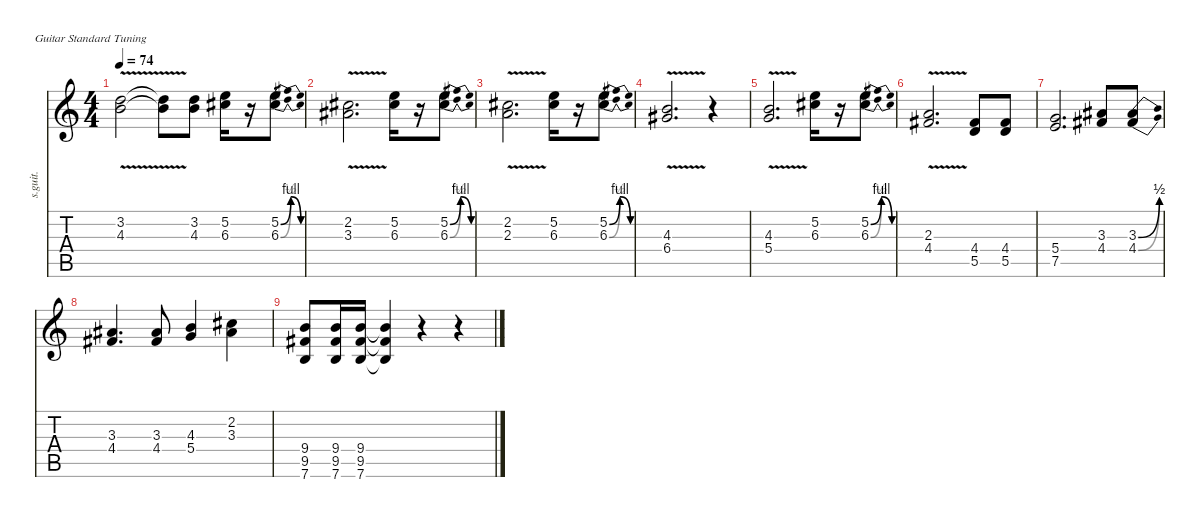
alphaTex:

\defaultSystemsLayout 4
\hideDynamics
\bracketExtendMode nobrackets
\track ("Felder, Walsh - Lead Guitars" "s.guit.") {instrument distortionguitar}
\staff {score tabs}
\tuning (E4 B3 G3 D3 A2 E2)
\ts (4 4)
\tempo 74
\clef g2
\ks c
(3.2{v} 4.3{v}).2{lyrics (0 "") lyrics (1 "") lyrics (2 "") lyrics (3 "") lyrics (4 "") dy f} (3.2{v t} 4.3{v t}).8{lyrics (0 "") lyrics (1 "") lyrics (2 "") lyrics (3 "") lyrics (4 "")} (3.2 4.3).8{lyrics (0 "") lyrics (1 "") lyrics (2 "") lyrics (3 "") lyrics (4 "")} (5.2 6.3{acc #}).16{lyrics (0 "") lyrics (1 "") lyrics (2 "") lyrics (3 "") lyrics (4 "")} r.16 (5.2{be (bendrelease 0 0 30 4 30 4 60 0)} 6.3{be (bendrelease 0 0 30 2 30 2 60 0) acc #}).8{lyrics (0 "") lyrics (1 "") lyrics (2 "") lyrics (3 "") lyrics (4 "")} |
(2.2{v acc #} 3.3{v acc #}).2{d lyrics (0 "") lyrics (1 "") lyrics (2 "") lyrics (3 "") lyrics (4 "")} (5.2 6.3{acc #}).16{lyrics (0 "") lyrics (1 "") lyrics (2 "") lyrics (3 "") lyrics (4 "")} r.16 (5.2{be (bendrelease 0 0 30 4 30 4 60 0)} 6.3{be (bendrelease 0 0 30 2 30 2 60 0) acc #}).8{lyrics (0 "") lyrics (1 "") lyrics (2 "") lyrics (3 "") lyrics (4 "")} |
(2.2{v acc #} 2.3{v}).2{d lyrics (0 "") lyrics (1 "") lyrics (2 "") lyrics (3 "") lyrics (4 "")} (5.2 6.3{acc #}).16{lyrics (0 "") lyrics (1 "") lyrics (2 "") lyrics (3 "") lyrics (4 "")} r.16 (5.2{be (bendrelease 0 0 30 4 30 4 60 0)} 6.3{be (bendrelease 0 0 30 2 30 2 60 0) acc #}).8{lyrics (0 "") lyrics (1 "") lyrics (2 "") lyrics (3 "") lyrics (4 "")} |
(4.3{v} 6.4{v acc #}).2{d lyrics (0 "") lyrics (1 "") lyrics (2 "") lyrics (3 "") lyrics (4 "")} r.4 |
(4.3{v} 5.4{v}).2{d lyrics (0 "") lyrics (1 "") lyrics (2 "") lyrics (3 "") lyrics (4 "")} (5.2 6.3{acc #}).16{lyrics (0 "") lyrics (1 "") lyrics (2 "") lyrics (3 "") lyrics (4 "")} r.16 (5.2{be (bendrelease 0 0 30 4 30 4 60 0)} 6.3{be (bendrelease 0 0 30 2 30 2 60 0) acc #}).8{lyrics (0 "") lyrics (1 "") lyrics (2 "") lyrics (3 "") lyrics (4 "")} |
(2.3{v} 4.4{v acc #}).2{d lyrics (0 "") lyrics (1 "") lyrics (2 "") lyrics (3 "") lyrics (4 "")} (4.4{acc #} 5.5).8{lyrics (0 "") lyrics (1 "") lyrics (2 "") lyrics (3 "") lyrics (4 "")} (4.4{acc #} 5.5).8{lyrics (0 "") lyrics (1 "") lyrics (2 "") lyrics (3 "") lyrics (4 "")} |
(5.4 7.5).2{d lyrics (0 "") lyrics (1 "") lyrics (2 "") lyrics (3 "") lyrics (4 "")} (3.3{acc #} 4.4{acc #}).8{lyrics (0 "") lyrics (1 "") lyrics (2 "") lyrics (3 "") lyrics (4 "")} (3.3{be (bend 0 0 15 2) acc #} 4.4{be (bend 0 0 15 2) acc #}).8{lyrics (0 "") lyrics (1 "") lyrics (2 "") lyrics (3 "") lyrics (4 "")} |
(3.3{acc #} 4.4{acc #}).4{d lyrics (0 "") lyrics (1 "") lyrics (2 "") lyrics (3 "") lyrics (4 "")} (3.3{acc #} 4.4{acc #}).8{lyrics (0 "") lyrics (1 "") lyrics (2 "") lyrics (3 "") lyrics (4 "")} (4.3 5.4).4{lyrics (0 "") lyrics (1 "") lyrics (2 "") lyrics (3 "") lyrics (4 "")} (2.2{acc #} 3.3{acc #}).4{lyrics (0 "") lyrics (1 "") lyrics (2 "") lyrics (3 "") lyrics (4 "")} |
(9.4 9.5{acc #} 7.6).8{lyrics (0 "") lyrics (1 "") lyrics (2 "") lyrics (3 "") lyrics (4 "")} (9.4 9.5{acc #} 7.6).16{lyrics (0 "") lyrics (1 "") lyrics (2 "") lyrics (3 "") lyrics (4 "")} (9.4 9.5{acc #} 7.6).16{lyrics (0 "") lyrics (1 "") lyrics (2 "") lyrics (3 "") lyrics (4 "")} (9.4{t} 9.5{t acc #} 7.6{t}).4{lyrics (0 "") lyrics (1 "") lyrics (2 "") lyrics (3 "") lyrics (4 "")} r.4 r.4
